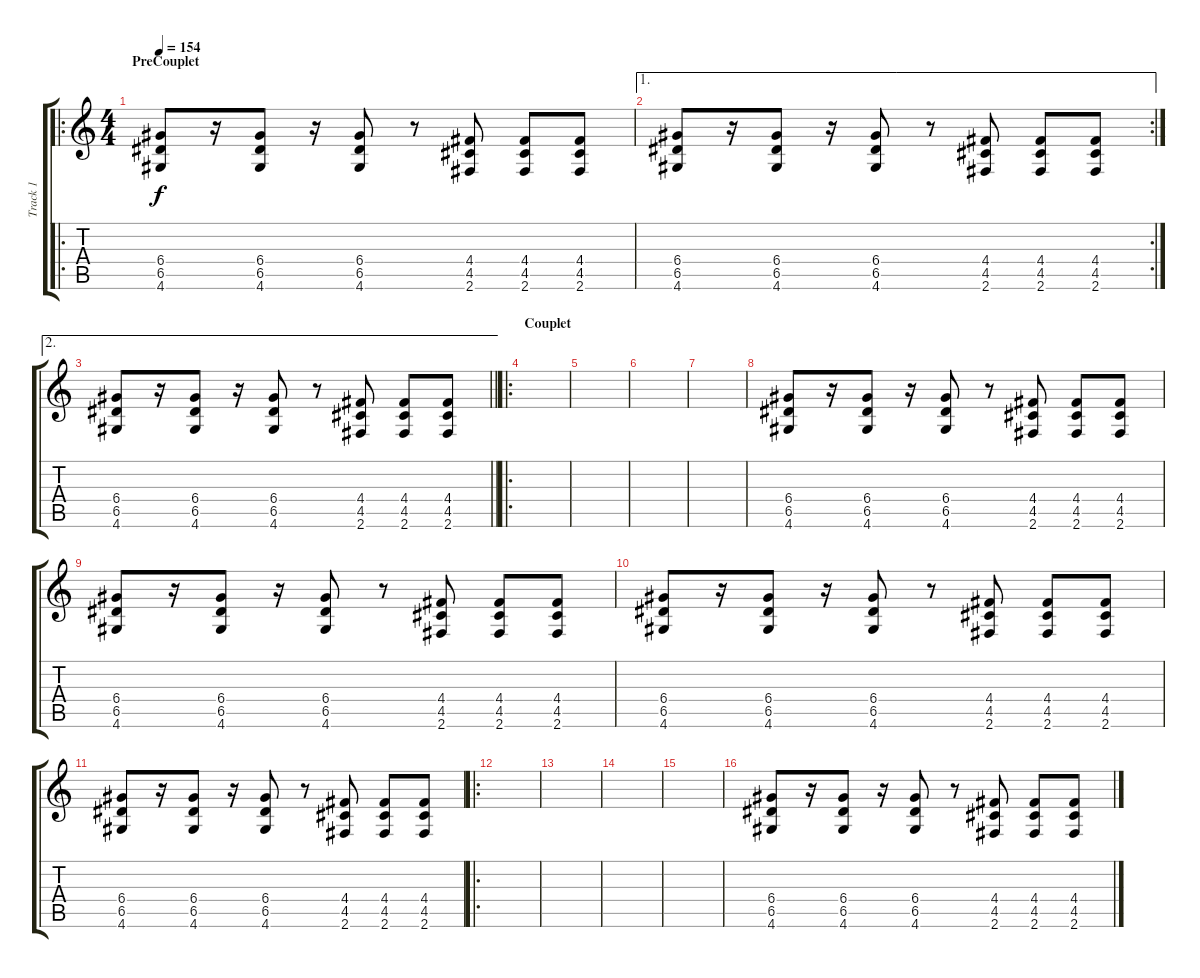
\track ("Track 1" "Track 1") {instrument electricguitarclean}
\staff {score tabs}
\tuning (E4 B3 G3 D3 A2 E2) {hide}
\ro
\ts (4 4)
\section ("" "PreCouplet")
\tempo 154
\clef g2
\ks c
(6.4 6.5 4.6).8{dy f} r.16 (6.4 6.5 4.6).8 r.16 (6.4 6.5 4.6).8 r.8 (4.4 4.5 2.6).8 (4.4 4.5 2.6).8 (4.4 4.5 2.6).8 |
\ae 1
\rc 2
(6.4 6.5 4.6).8 r.16 (6.4 6.5 4.6).8 r.16 (6.4 6.5 4.6).8 r.8 (4.4 4.5 2.6).8 (4.4 4.5 2.6).8 (4.4 4.5 2.6).8 |
\ae 2
\barLineRight lightlight
(6.4 6.5 4.6).8 r.16 (6.4 6.5 4.6).8 r.16 (6.4 6.5 4.6).8 r.8 (4.4 4.5 2.6).8 (4.4 4.5 2.6).8 (4.4 4.5 2.6).8 |
\ro
\section ("" "Couplet")
|
|
|
|
(6.4 6.5 4.6).8 r.16 (6.4 6.5 4.6).8 r.16 (6.4 6.5 4.6).8 r.8 (4.4 4.5 2.6).8 (4.4 4.5 2.6).8 (4.4 4.5 2.6).8 |
(6.4 6.5 4.6).8 r.16 (6.4 6.5 4.6).8 r.16 (6.4 6.5 4.6).8 r.8 (4.4 4.5 2.6).8 (4.4 4.5 2.6).8 (4.4 4.5 2.6).8 |
(6.4 6.5 4.6).8 r.16 (6.4 6.5 4.6).8 r.16 (6.4 6.5 4.6).8 r.8 (4.4 4.5 2.6).8 (4.4 4.5 2.6).8 (4.4 4.5 2.6).8 |
(6.4 6.5 4.6).8 r.16 (6.4 6.5 4.6).8 r.16 (6.4 6.5 4.6).8 r.8 (4.4 4.5 2.6).8 (4.4 4.5 2.6).8 (4.4 4.5 2.6).8 |
\ro
|
|
|
|
(6.4 6.5 4.6).8 r.16 (6.4 6.5 4.6).8 r.16 (6.4 6.5 4.6).8 r.8 (4.4 4.5 2.6).8 (4.4 4.5 2.6).8 (4.4 4.5 2.6).8
